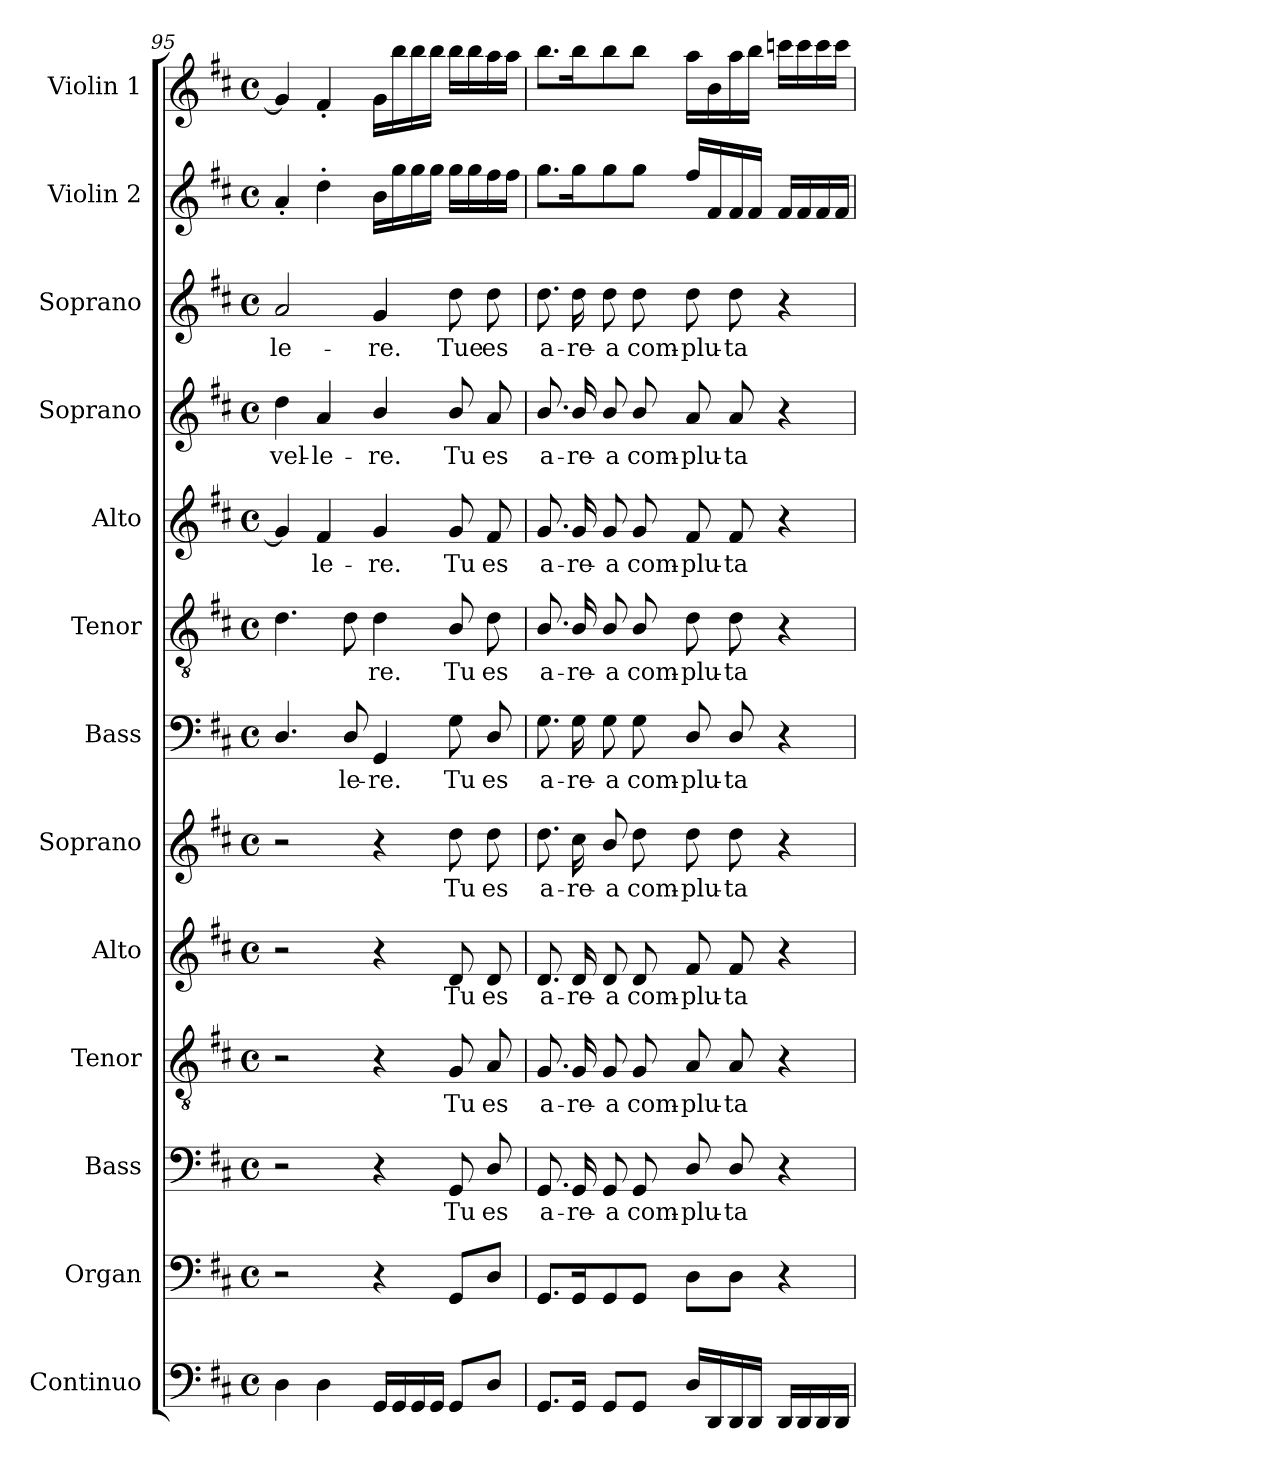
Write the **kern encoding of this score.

**kern	**kern	**kern	**text	**kern	**text	**kern	**text	**kern	**text	**kern	**text	**kern	**text	**kern	**text	**kern	**text	**kern	**text	**kern	**kern
*part13	*part12	*part11	*part11	*part10	*part10	*part9	*part9	*part8	*part8	*part7	*part7	*part6	*part6	*part5	*part5	*part4	*part4	*part3	*part3	*part2	*part1
*staff13	*staff12	*staff11	*staff11	*staff10	*staff10	*staff9	*staff9	*staff8	*staff8	*staff7	*staff7	*staff6	*staff6	*staff5	*staff5	*staff4	*staff4	*staff3	*staff3	*staff2	*staff1
*I"Continuo	*I"Organ	*I"Bass	*	*I"Tenor	*	*I"Alto	*	*I"Soprano	*	*I"Bass	*	*I"Tenor	*	*I"Alto	*	*I"Soprano	*	*I"Soprano	*	*I"Violin 2	*I"Violin 1
*I'Cont.	*I'Org.	*I'B.	*	*I'T.	*	*I'A.	*	*I'S.	*	*I'B.	*	*I'T.	*	*I'A.	*	*I'S.	*	*I'S.	*	*I'Vln. 2	*I'Vln. 1
*clefF4	*clefF4	*clefF4	*	*clefGv2	*	*clefG2	*	*clefG2	*	*clefF4	*	*clefGv2	*	*clefG2	*	*clefG2	*	*clefG2	*	*clefG2	*clefG2
*	*	*	*	*ITrd7c12	*	*	*	*	*	*	*	*ITrd7c12	*	*	*	*	*	*	*	*	*
*k[f#c#]	*k[f#c#]	*k[f#c#]	*	*k[f#c#]	*	*k[f#c#]	*	*k[f#c#]	*	*k[f#c#]	*	*k[f#c#]	*	*k[f#c#]	*	*k[f#c#]	*	*k[f#c#]	*	*k[f#c#]	*k[f#c#]
*D:	*D:	*D:	*	*D:	*	*D:	*	*D:	*	*D:	*	*D:	*	*D:	*	*D:	*	*D:	*	*D:	*D:
*M4/4	*M4/4	*M4/4	*	*M4/4	*	*M4/4	*	*M4/4	*	*M4/4	*	*M4/4	*	*M4/4	*	*M4/4	*	*M4/4	*	*M4/4	*M4/4
*met(c)	*met(c)	*met(c)	*	*met(c)	*	*met(c)	*	*met(c)	*	*met(c)	*	*met(c)	*	*met(c)	*	*met(c)	*	*met(c)	*	*met(c)	*met(c)
=95	=95	=95	=95	=95	=95	=95	=95	=95	=95	=95	=95	=95	=95	=95	=95	=95	=95	=95	=95	=95	=95
!	!	!	!	!	!	!	!	!	!	!	!	!	!	!	!	!	!LO:LY:b:color=#000000	!	!	!	!
!	!	!	!	!	!	!	!	!	!	!	!	!	!	!	!	!	!	!	!LO:LY:b:color=#000000	!	!
4Di\	2r	2r	.	2r	.	2r	.	2r	.	4.Di/	.	4.Di\	.	4gi/]	.	4ddi\	vel-	2ai/	-le-	4a'i/	4gi/]
!	!	!	!	!	!	!	!	!	!	!	!	!	!	!	!LO:LY:b:color=#000000	!	!	!	!	!	!
!	!	!	!	!	!	!	!	!	!	!	!	!	!	!	!	!	!LO:LY:b:color=#000000	!	!	!	!
4Di\	.	.	.	.	.	.	.	.	.	.	.	.	.	4f#i/	-le-	4ai/	-le-	.	.	4dd'i\	4f#'i/
!	!	!	!	!	!	!	!	!	!	!	!LO:LY:b:color=#000000	!	!	!	!	!	!	!	!	!	!
.	.	.	.	.	.	.	.	.	.	8Di/	-le-	8Di\	.	.	.	.	.	.	.	.	.
!	!	!	!	!	!	!	!	!	!	!	!LO:LY:b:color=#000000	!	!	!	!	!	!	!	!	!	!
!	!	!	!	!	!	!	!	!	!	!	!	!	!LO:LY:b:color=#000000	!	!	!	!	!	!	!	!
!	!	!	!	!	!	!	!	!	!	!	!	!	!	!	!LO:LY:b:color=#000000	!	!	!	!	!	!
!	!	!	!	!	!	!	!	!	!	!	!	!	!	!	!	!	!LO:LY:b:color=#000000	!	!	!	!
!	!	!	!	!	!	!	!	!	!	!	!	!	!	!	!	!	!	!	!LO:LY:b:color=#000000	!	!
16GGi/LL	4r	4r	.	4r	.	4r	.	4r	.	4GGi/	-re.	4Di\	-re.	4gi/	-re.	4bi/	-re.	4gi/	-re.	16bi\LL	16gi\LL
16GGi/	.	.	.	.	.	.	.	.	.	.	.	.	.	.	.	.	.	.	.	16ggi\	16bbi\
16GGi/	.	.	.	.	.	.	.	.	.	.	.	.	.	.	.	.	.	.	.	16ggi\	16bbi\
16GGi/JJ	.	.	.	.	.	.	.	.	.	.	.	.	.	.	.	.	.	.	.	16ggi\JJ	16bbi\JJ
!	!	!	!LO:LY:b:color=#000000	!	!	!	!	!	!	!	!	!	!	!	!	!	!	!	!	!	!
!	!	!	!	!	!LO:LY:b:color=#000000	!	!	!	!	!	!	!	!	!	!	!	!	!	!	!	!
!	!	!	!	!	!	!	!LO:LY:b:color=#000000	!	!	!	!	!	!	!	!	!	!	!	!	!	!
!	!	!	!	!	!	!	!	!	!LO:LY:b:color=#000000	!	!	!	!	!	!	!	!	!	!	!	!
!	!	!	!	!	!	!	!	!	!	!	!LO:LY:b:color=#000000	!	!	!	!	!	!	!	!	!	!
!	!	!	!	!	!	!	!	!	!	!	!	!	!LO:LY:b:color=#000000	!	!	!	!	!	!	!	!
!	!	!	!	!	!	!	!	!	!	!	!	!	!	!	!LO:LY:b:color=#000000	!	!	!	!	!	!
!	!	!	!	!	!	!	!	!	!	!	!	!	!	!	!	!	!LO:LY:b:color=#000000	!	!	!	!
!	!	!	!	!	!	!	!	!	!	!	!	!	!	!	!	!	!	!	!LO:LY:b:color=#000000	!	!
8GGi/L	8GGi/L	8GGi/	Tu	8GGi/	Tu	8di/	Tu	8ddi\	Tu	8Gi\	Tu	8BBi/	Tu	8gi/	Tu	8bi/	Tu	8ddi\	Tue	16ggi\LL	16bbi\LL
.	.	.	.	.	.	.	.	.	.	.	.	.	.	.	.	.	.	.	.	16ggi\	16bbi\
!	!	!	!LO:LY:b:color=#000000	!	!	!	!	!	!	!	!	!	!	!	!	!	!	!	!	!	!
!	!	!	!	!	!LO:LY:b:color=#000000	!	!	!	!	!	!	!	!	!	!	!	!	!	!	!	!
!	!	!	!	!	!	!	!LO:LY:b:color=#000000	!	!	!	!	!	!	!	!	!	!	!	!	!	!
!	!	!	!	!	!	!	!	!	!LO:LY:b:color=#000000	!	!	!	!	!	!	!	!	!	!	!	!
!	!	!	!	!	!	!	!	!	!	!	!LO:LY:b:color=#000000	!	!	!	!	!	!	!	!	!	!
!	!	!	!	!	!	!	!	!	!	!	!	!	!LO:LY:b:color=#000000	!	!	!	!	!	!	!	!
!	!	!	!	!	!	!	!	!	!	!	!	!	!	!	!LO:LY:b:color=#000000	!	!	!	!	!	!
!	!	!	!	!	!	!	!	!	!	!	!	!	!	!	!	!	!LO:LY:b:color=#000000	!	!	!	!
!	!	!	!	!	!	!	!	!	!	!	!	!	!	!	!	!	!	!	!LO:LY:b:color=#000000	!	!
8Di/J	8Di/J	8Di/	es	8AAi/	es	8di/	es	8ddi\	es	8Di/	es	8Di\	es	8f#i/	es	8ai/	es	8ddi\	es	16ff#i\	16aai\
.	.	.	.	.	.	.	.	.	.	.	.	.	.	.	.	.	.	.	.	16ff#i\JJ	16aai\JJ
=96	=96	=96	=96	=96	=96	=96	=96	=96	=96	=96	=96	=96	=96	=96	=96	=96	=96	=96	=96	=96	=96
!	!	!	!LO:LY:b:color=#000000	!	!	!	!	!	!	!	!	!	!	!	!	!	!	!	!	!	!
!	!	!	!	!	!LO:LY:b:color=#000000	!	!	!	!	!	!	!	!	!	!	!	!	!	!	!	!
!	!	!	!	!	!	!	!LO:LY:b:color=#000000	!	!	!	!	!	!	!	!	!	!	!	!	!	!
!	!	!	!	!	!	!	!	!	!LO:LY:b:color=#000000	!	!	!	!	!	!	!	!	!	!	!	!
!	!	!	!	!	!	!	!	!	!	!	!LO:LY:b:color=#000000	!	!	!	!	!	!	!	!	!	!
!	!	!	!	!	!	!	!	!	!	!	!	!	!LO:LY:b:color=#000000	!	!	!	!	!	!	!	!
!	!	!	!	!	!	!	!	!	!	!	!	!	!	!	!LO:LY:b:color=#000000	!	!	!	!	!	!
!	!	!	!	!	!	!	!	!	!	!	!	!	!	!	!	!	!LO:LY:b:color=#000000	!	!	!	!
!	!	!	!	!	!	!	!	!	!	!	!	!	!	!	!	!	!	!	!LO:LY:b:color=#000000	!	!
8.GGi/L	8.GGi/L	8.GGi/	a-	8.GGi/	a-	8.di/	a-	8.ddi\	a-	8.Gi\	a-	8.BBi/	a-	8.gi/	a-	8.bi/	a-	8.ddi\	a-	8.ggi\L	8.bbi\L
!	!	!	!LO:LY:b:color=#000000	!	!	!	!	!	!	!	!	!	!	!	!	!	!	!	!	!	!
!	!	!	!	!	!LO:LY:b:color=#000000	!	!	!	!	!	!	!	!	!	!	!	!	!	!	!	!
!	!	!	!	!	!	!	!LO:LY:b:color=#000000	!	!	!	!	!	!	!	!	!	!	!	!	!	!
!	!	!	!	!	!	!	!	!	!LO:LY:b:color=#000000	!	!	!	!	!	!	!	!	!	!	!	!
!	!	!	!	!	!	!	!	!	!	!	!LO:LY:b:color=#000000	!	!	!	!	!	!	!	!	!	!
!	!	!	!	!	!	!	!	!	!	!	!	!	!LO:LY:b:color=#000000	!	!	!	!	!	!	!	!
!	!	!	!	!	!	!	!	!	!	!	!	!	!	!	!LO:LY:b:color=#000000	!	!	!	!	!	!
!	!	!	!	!	!	!	!	!	!	!	!	!	!	!	!	!	!LO:LY:b:color=#000000	!	!	!	!
!	!	!	!	!	!	!	!	!	!	!	!	!	!	!	!	!	!	!	!LO:LY:b:color=#000000	!	!
16GGi/Jk	16GGi/k	16GGi/	-re-	16GGi/	-re-	16di/	-re-	16cc#i\	-re-	16Gi\	-re-	16BBi/	-re-	16gi/	-re-	16bi/	-re-	16ddi\	-re-	16ggi\k	16bbi\k
!	!	!	!LO:LY:b:color=#000000	!	!	!	!	!	!	!	!	!	!	!	!	!	!	!	!	!	!
!	!	!	!	!	!LO:LY:b:color=#000000	!	!	!	!	!	!	!	!	!	!	!	!	!	!	!	!
!	!	!	!	!	!	!	!LO:LY:b:color=#000000	!	!	!	!	!	!	!	!	!	!	!	!	!	!
!	!	!	!	!	!	!	!	!	!LO:LY:b:color=#000000	!	!	!	!	!	!	!	!	!	!	!	!
!	!	!	!	!	!	!	!	!	!	!	!LO:LY:b:color=#000000	!	!	!	!	!	!	!	!	!	!
!	!	!	!	!	!	!	!	!	!	!	!	!	!LO:LY:b:color=#000000	!	!	!	!	!	!	!	!
!	!	!	!	!	!	!	!	!	!	!	!	!	!	!	!LO:LY:b:color=#000000	!	!	!	!	!	!
!	!	!	!	!	!	!	!	!	!	!	!	!	!	!	!	!	!LO:LY:b:color=#000000	!	!	!	!
!	!	!	!	!	!	!	!	!	!	!	!	!	!	!	!	!	!	!	!LO:LY:b:color=#000000	!	!
8GGi/L	8GGi/	8GGi/	-a	8GGi/	-a	8di/	-a	8bi/	-a	8Gi\	-a	8BBi/	-a	8gi/	-a	8bi/	-a	8ddi\	-a	8ggi\	8bbi\
!	!	!	!LO:LY:b:color=#000000	!	!	!	!	!	!	!	!	!	!	!	!	!	!	!	!	!	!
!	!	!	!	!	!LO:LY:b:color=#000000	!	!	!	!	!	!	!	!	!	!	!	!	!	!	!	!
!	!	!	!	!	!	!	!LO:LY:b:color=#000000	!	!	!	!	!	!	!	!	!	!	!	!	!	!
!	!	!	!	!	!	!	!	!	!LO:LY:b:color=#000000	!	!	!	!	!	!	!	!	!	!	!	!
!	!	!	!	!	!	!	!	!	!	!	!LO:LY:b:color=#000000	!	!	!	!	!	!	!	!	!	!
!	!	!	!	!	!	!	!	!	!	!	!	!	!LO:LY:b:color=#000000	!	!	!	!	!	!	!	!
!	!	!	!	!	!	!	!	!	!	!	!	!	!	!	!LO:LY:b:color=#000000	!	!	!	!	!	!
!	!	!	!	!	!	!	!	!	!	!	!	!	!	!	!	!	!LO:LY:b:color=#000000	!	!	!	!
!	!	!	!	!	!	!	!	!	!	!	!	!	!	!	!	!	!	!	!LO:LY:b:color=#000000	!	!
8GGi/J	8GGi/J	8GGi/	com-	8GGi/	com-	8di/	com-	8ddi\	com-	8Gi\	com-	8BBi/	com-	8gi/	com-	8bi/	com-	8ddi\	com-	8ggi\J	8bbi\J
!	!	!	!LO:LY:b:color=#000000	!	!	!	!	!	!	!	!	!	!	!	!	!	!	!	!	!	!
!	!	!	!	!	!LO:LY:b:color=#000000	!	!	!	!	!	!	!	!	!	!	!	!	!	!	!	!
!	!	!	!	!	!	!	!LO:LY:b:color=#000000	!	!	!	!	!	!	!	!	!	!	!	!	!	!
!	!	!	!	!	!	!	!	!	!LO:LY:b:color=#000000	!	!	!	!	!	!	!	!	!	!	!	!
!	!	!	!	!	!	!	!	!	!	!	!LO:LY:b:color=#000000	!	!	!	!	!	!	!	!	!	!
!	!	!	!	!	!	!	!	!	!	!	!	!	!LO:LY:b:color=#000000	!	!	!	!	!	!	!	!
!	!	!	!	!	!	!	!	!	!	!	!	!	!	!	!LO:LY:b:color=#000000	!	!	!	!	!	!
!	!	!	!	!	!	!	!	!	!	!	!	!	!	!	!	!	!LO:LY:b:color=#000000	!	!	!	!
!	!	!	!	!	!	!	!	!	!	!	!	!	!	!	!	!	!	!	!LO:LY:b:color=#000000	!	!
16Di/LL	8Di\L	8Di/	-plu-	8AAi/	-plu-	8f#i/	-plu-	8ddi\	-plu-	8Di/	-plu-	8Di\	-plu-	8f#i/	-plu-	8ai/	-plu-	8ddi\	-plu-	16ff#i/LL	16aai\LL
16DDi/	.	.	.	.	.	.	.	.	.	.	.	.	.	.	.	.	.	.	.	16f#i/	16bi\
!	!	!	!LO:LY:b:color=#000000	!	!	!	!	!	!	!	!	!	!	!	!	!	!	!	!	!	!
!	!	!	!	!	!LO:LY:b:color=#000000	!	!	!	!	!	!	!	!	!	!	!	!	!	!	!	!
!	!	!	!	!	!	!	!LO:LY:b:color=#000000	!	!	!	!	!	!	!	!	!	!	!	!	!	!
!	!	!	!	!	!	!	!	!	!LO:LY:b:color=#000000	!	!	!	!	!	!	!	!	!	!	!	!
!	!	!	!	!	!	!	!	!	!	!	!LO:LY:b:color=#000000	!	!	!	!	!	!	!	!	!	!
!	!	!	!	!	!	!	!	!	!	!	!	!	!LO:LY:b:color=#000000	!	!	!	!	!	!	!	!
!	!	!	!	!	!	!	!	!	!	!	!	!	!	!	!LO:LY:b:color=#000000	!	!	!	!	!	!
!	!	!	!	!	!	!	!	!	!	!	!	!	!	!	!	!	!LO:LY:b:color=#000000	!	!	!	!
!	!	!	!	!	!	!	!	!	!	!	!	!	!	!	!	!	!	!	!LO:LY:b:color=#000000	!	!
16DDi/	8Di\J	8Di/	-ta	8AAi/	-ta	8f#i/	-ta	8ddi\	-ta	8Di/	-ta	8Di\	-ta	8f#i/	-ta	8ai/	-ta	8ddi\	-ta	16f#i/	16aai\
16DDi/JJ	.	.	.	.	.	.	.	.	.	.	.	.	.	.	.	.	.	.	.	16f#i/JJ	16bbi\JJ
16DDi/LL	4r	4r	.	4r	.	4r	.	4r	.	4r	.	4r	.	4r	.	4r	.	4r	.	16f#i/LL	16cccni\LL
16DDi/	.	.	.	.	.	.	.	.	.	.	.	.	.	.	.	.	.	.	.	16f#i/	16ccci\
16DDi/	.	.	.	.	.	.	.	.	.	.	.	.	.	.	.	.	.	.	.	16f#i/	16ccci\
16DDi/JJ	.	.	.	.	.	.	.	.	.	.	.	.	.	.	.	.	.	.	.	16f#i/JJ	16ccci\JJ
=	=	=	=	=	=	=	=	=	=	=	=	=	=	=	=	=	=	=	=	=	=
*-	*-	*-	*-	*-	*-	*-	*-	*-	*-	*-	*-	*-	*-	*-	*-	*-	*-	*-	*-	*-	*-
